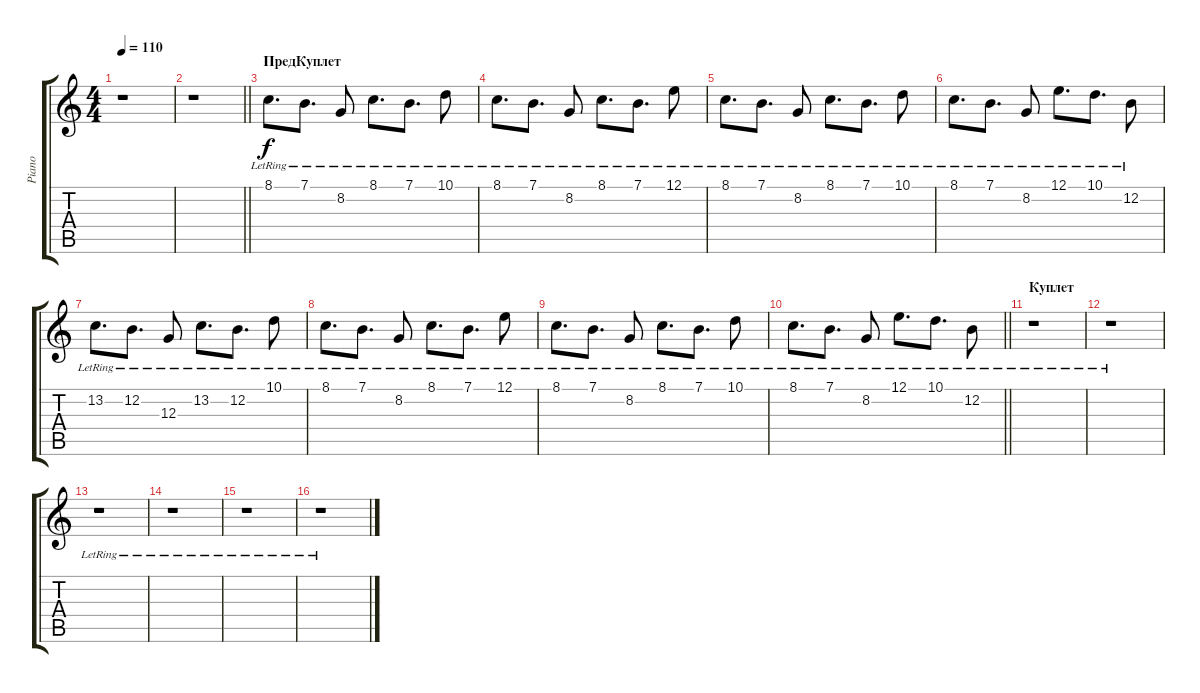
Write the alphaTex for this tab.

\track ("Piano" "Piano") {instrument brightacousticpiano}
\staff {score tabs}
\tuning (E4 B3 G3 D3 A2 E2) {hide}
\ts (4 4)
\tempo 110
\clef g2
\ks c
r.1{dy f} |
\barLineRight lightlight
r.1 |
\section ("" "ПредКуплет")
8.1{lr}.8{d} 7.1{lr}.8{d} 8.2{lr}.8 8.1{lr}.8{d} 7.1{lr}.8{d} 10.1{lr}.8 |
8.1{lr}.8{d} 7.1{lr}.8{d} 8.2{lr}.8 8.1{lr}.8{d} 7.1{lr}.8{d} 12.1{lr}.8 |
8.1{lr}.8{d} 7.1{lr}.8{d} 8.2{lr}.8 8.1{lr}.8{d} 7.1{lr}.8{d} 10.1{lr}.8 |
8.1{lr}.8{d} 7.1{lr}.8{d} 8.2{lr}.8 12.1{lr}.8{d} 10.1{lr}.8{d} 12.2{lr}.8 |
13.2{lr}.8{d} 12.2{lr}.8{d} 12.3{lr}.8 13.2{lr}.8{d} 12.2{lr}.8{d} 10.1{lr}.8 |
8.1{lr}.8{d} 7.1{lr}.8{d} 8.2{lr}.8 8.1{lr}.8{d} 7.1{lr}.8{d} 12.1{lr}.8 |
8.1{lr}.8{d} 7.1{lr}.8{d} 8.2{lr}.8 8.1{lr}.8{d} 7.1{lr}.8{d} 10.1{lr}.8 |
\barLineRight lightlight
8.1{lr}.8{d} 7.1{lr}.8{d} 8.2{lr}.8 12.1{lr}.8{d} 10.1{lr}.8{d} 12.2{lr}.8 |
\section ("" "Куплет")
r.1 |
r.1 |
r.1 |
r.1 |
r.1 |
r.1
